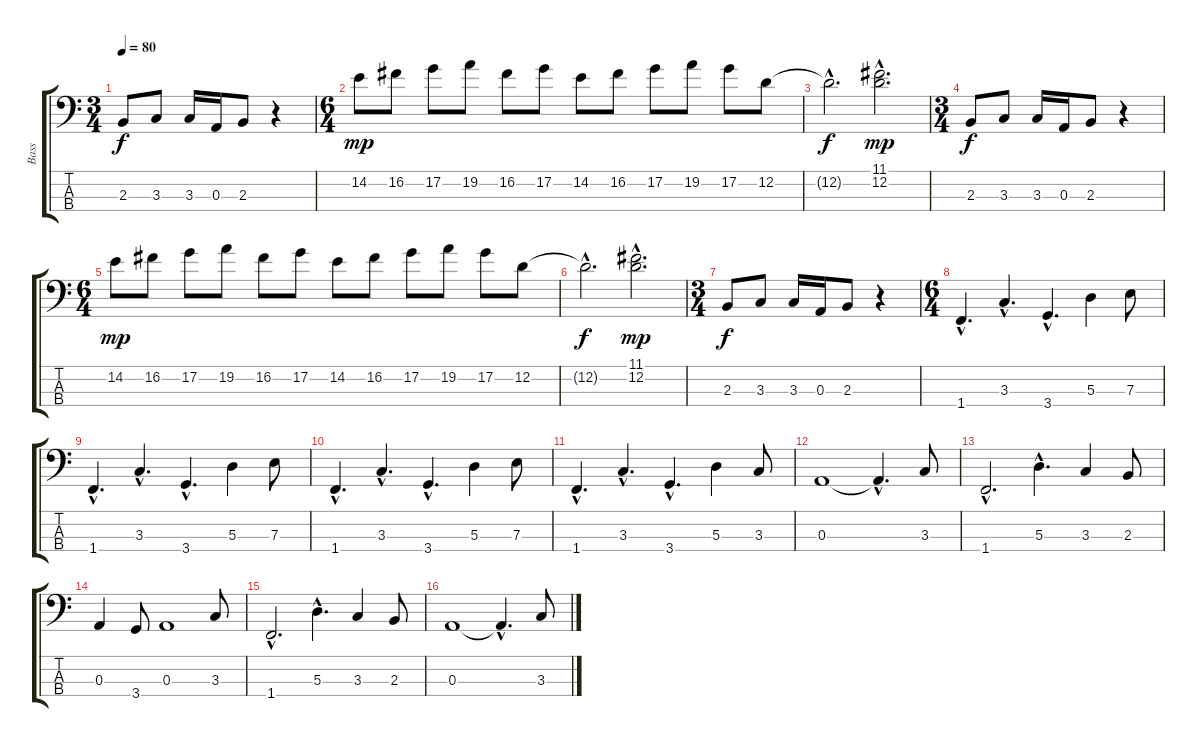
\track ("Bass" "Bass") {instrument electricbassfinger}
\staff {score tabs}
\tuning (G2 D2 A1 E1) {hide}
\ts (3 4)
\tempo 80
\clef f4
\ks c
2.3.8{dy f} 3.3.8 3.3.16 0.3.16 2.3.8 r.4 |
\ts (6 4)
14.2.8{dy mp} 16.2.8 17.2.8 19.2.8 16.2.8 17.2.8 14.2.8 16.2.8 17.2.8 19.2.8 17.2.8 12.2.8 |
12.2{hac t}.2{d dy f} (11.1{hac} 12.2{hac}).2{d dy mp} |
\ts (3 4)
2.3.8{dy f} 3.3.8 3.3.16 0.3.16 2.3.8 r.4 |
\ts (6 4)
14.2.8{dy mp} 16.2.8 17.2.8 19.2.8 16.2.8 17.2.8 14.2.8 16.2.8 17.2.8 19.2.8 17.2.8 12.2.8 |
12.2{hac t}.2{d dy f} (11.1{hac} 12.2{hac}).2{d dy mp} |
\ts (3 4)
2.3.8{dy f} 3.3.8 3.3.16 0.3.16 2.3.8 r.4 |
\ts (6 4)
1.4{hac}.4{d} 3.3{hac}.4{d} 3.4{hac}.4{d} 5.3.4 7.3.8 |
1.4{hac}.4{d} 3.3{hac}.4{d} 3.4{hac}.4{d} 5.3.4 7.3.8 |
1.4{hac}.4{d} 3.3{hac}.4{d} 3.4{hac}.4{d} 5.3.4 7.3.8 |
1.4{hac}.4{d} 3.3{hac}.4{d} 3.4{hac}.4{d} 5.3.4 3.3.8 |
0.3.1 0.3{hac t}.4{d} 3.3.8 |
1.4{hac}.2{d} 5.3{hac}.4{d} 3.3.4 2.3.8 |
0.3.4 3.4.8 0.3.1 3.3.8 |
1.4{hac}.2{d} 5.3{hac}.4{d} 3.3.4 2.3.8 |
0.3.1 0.3{hac t}.4{d} 3.3.8
